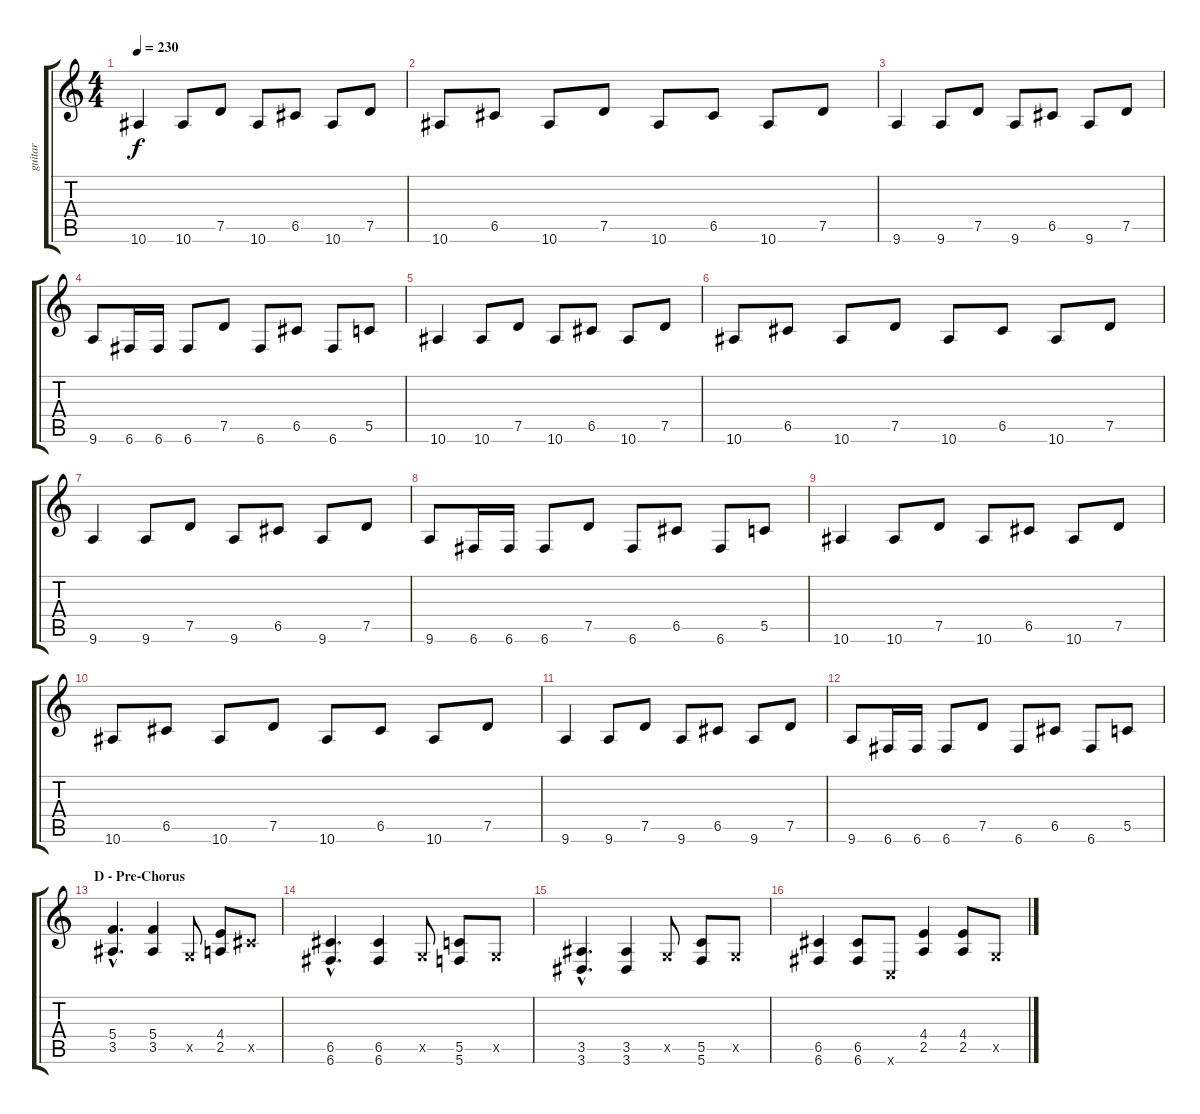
\track ("guitar" "guitar") {instrument distortionguitar}
\staff {score tabs}
\tuning (D4 A3 F3 C3 G2 C2) {hide}
\ts (4 4)
\tempo 230
\clef g2
\ks c
10.6.4{dy f} 10.6.8 7.5.8 10.6.8 6.5.8 10.6.8 7.5.8 |
10.6.8 6.5.8 10.6.8 7.5.8 10.6.8 6.5.8 10.6.8 7.5.8 |
9.6.4 9.6.8 7.5.8 9.6.8 6.5.8 9.6.8 7.5.8 |
9.6.8 6.6.16 6.6.16 6.6.8 7.5.8 6.6.8 6.5.8 6.6.8 5.5.8 |
10.6.4 10.6.8 7.5.8 10.6.8 6.5.8 10.6.8 7.5.8 |
10.6.8 6.5.8 10.6.8 7.5.8 10.6.8 6.5.8 10.6.8 7.5.8 |
9.6.4 9.6.8 7.5.8 9.6.8 6.5.8 9.6.8 7.5.8 |
9.6.8 6.6.16 6.6.16 6.6.8 7.5.8 6.6.8 6.5.8 6.6.8 5.5.8 |
10.6.4 10.6.8 7.5.8 10.6.8 6.5.8 10.6.8 7.5.8 |
10.6.8 6.5.8 10.6.8 7.5.8 10.6.8 6.5.8 10.6.8 7.5.8 |
9.6.4 9.6.8 7.5.8 9.6.8 6.5.8 9.6.8 7.5.8 |
9.6.8 6.6.16 6.6.16 6.6.8 7.5.8 6.6.8 6.5.8 6.6.8 5.5.8 |
\section ("" "D - Pre-Chorus")
(5.4{hac} 3.5{hac}).4{d} (5.4 3.5).4 0.5{x}.8 (4.4 2.5).8 6.5{x}.8 |
(6.5{hac} 6.6{hac}).4{d} (6.5 6.6).4 0.5{x}.8 (5.5 5.6).8 0.5{x}.8 |
(3.5{hac} 3.6{hac}).4{d} (3.5 3.6).4 0.5{x}.8 (5.5 5.6).8 0.5{x}.8 |
(6.5 6.6).4 (6.5 6.6).8 0.6{x}.8 (4.4 2.5).4 (4.4 2.5).8 0.5{x}.8
